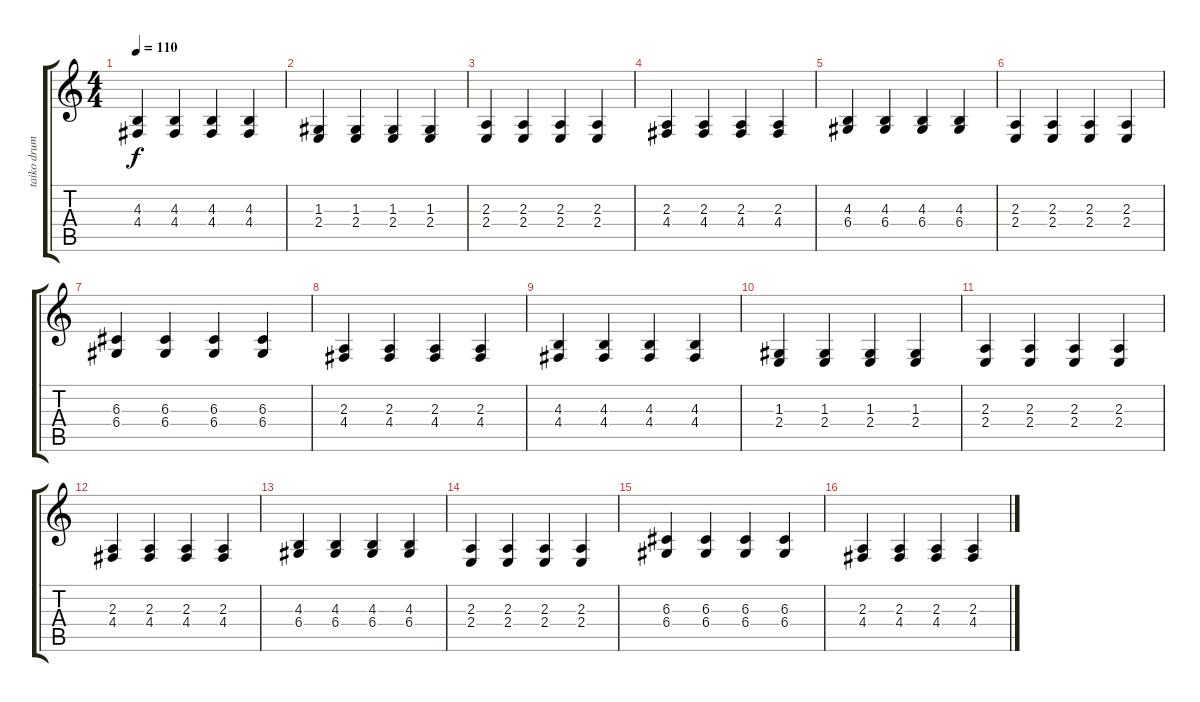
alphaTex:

\track ("taiko drum" "taiko drum") {instrument taikodrum}
\staff {score tabs}
\tuning (E4 B3 G3 D3 A2 E2) {hide}
\ts (4 4)
\tempo 110
\clef g2
\ks c
(4.3 4.4).4{dy f} (4.3 4.4).4 (4.3 4.4).4 (4.3 4.4).4 |
(1.3 2.4).4 (1.3 2.4).4 (1.3 2.4).4 (1.3 2.4).4 |
(2.3 2.4).4 (2.3 2.4).4 (2.3 2.4).4 (2.3 2.4).4 |
(2.3 4.4).4 (2.3 4.4).4 (2.3 4.4).4 (2.3 4.4).4 |
(4.3 6.4).4 (4.3 6.4).4 (4.3 6.4).4 (4.3 6.4).4 |
(2.3 2.4).4 (2.3 2.4).4 (2.3 2.4).4 (2.3 2.4).4 |
(6.3 6.4).4 (6.3 6.4).4 (6.3 6.4).4 (6.3 6.4).4 |
(2.3 4.4).4 (2.3 4.4).4 (2.3 4.4).4 (2.3 4.4).4 |
(4.3 4.4).4 (4.3 4.4).4 (4.3 4.4).4 (4.3 4.4).4 |
(1.3 2.4).4 (1.3 2.4).4 (1.3 2.4).4 (1.3 2.4).4 |
(2.3 2.4).4 (2.3 2.4).4 (2.3 2.4).4 (2.3 2.4).4 |
(2.3 4.4).4 (2.3 4.4).4 (2.3 4.4).4 (2.3 4.4).4 |
(4.3 6.4).4 (4.3 6.4).4 (4.3 6.4).4 (4.3 6.4).4 |
(2.3 2.4).4 (2.3 2.4).4 (2.3 2.4).4 (2.3 2.4).4 |
(6.3 6.4).4 (6.3 6.4).4 (6.3 6.4).4 (6.3 6.4).4 |
(2.3 4.4).4 (2.3 4.4).4 (2.3 4.4).4 (2.3 4.4).4
